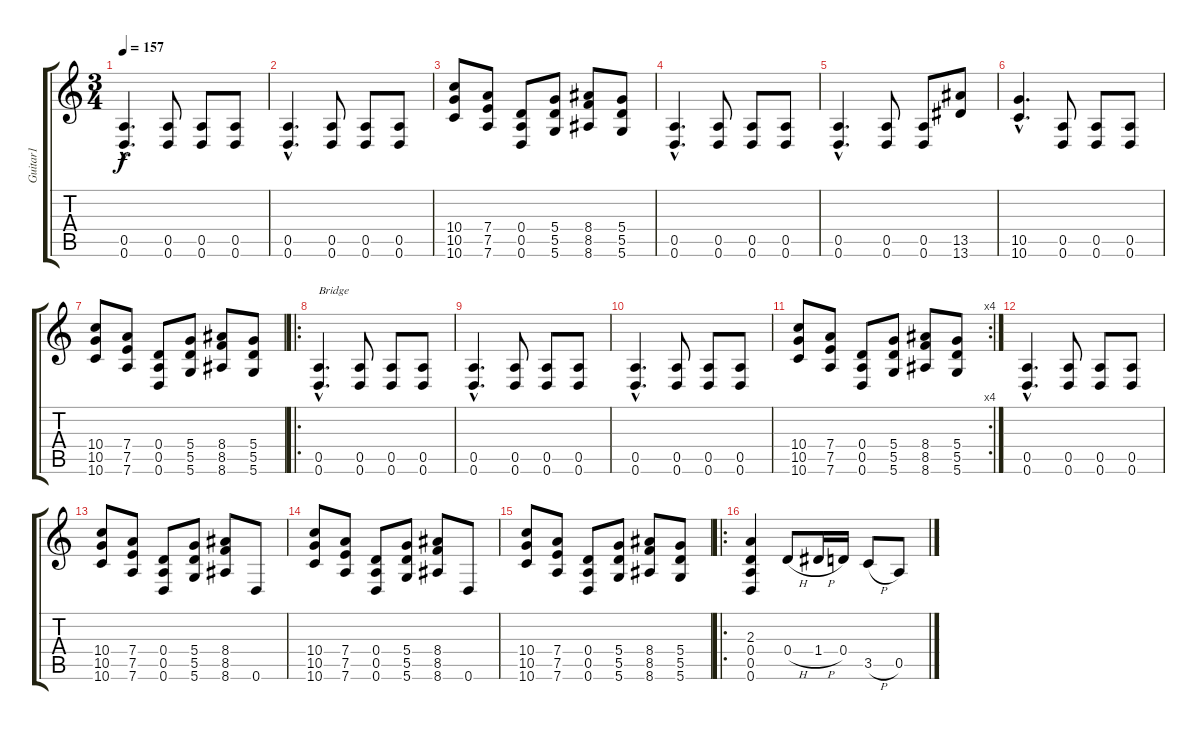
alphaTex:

\track ("Guitar1" "Guitar1") {instrument overdrivenguitar}
\staff {score tabs}
\tuning (E4 B3 G3 D3 A2 D2) {hide}
\ts (3 4)
\tempo 157
\clef g2
\ks c
(0.5{hac} 0.6{hac}).4{d dy f} (0.5 0.6).8 (0.5 0.6).8 (0.5 0.6).8 |
(0.5{hac} 0.6{hac}).4{d} (0.5 0.6).8 (0.5 0.6).8 (0.5 0.6).8 |
(10.4 10.5 10.6).8 (7.4 7.5 7.6).8 (0.4 0.5 0.6).8 (5.4 5.5 5.6).8 (8.4 8.5 8.6).8 (5.4 5.5 5.6).8 |
(0.5{hac} 0.6{hac}).4{d} (0.5 0.6).8 (0.5 0.6).8 (0.5 0.6).8 |
(0.5{hac} 0.6{hac}).4{d} (0.5 0.6).8 (0.5 0.6).8 (13.5 13.6).8 |
(10.5{hac} 10.6{hac}).4{d} (0.5 0.6).8 (0.5 0.6).8 (0.5 0.6).8 |
(10.4 10.5 10.6).8 (7.4 7.5 7.6).8 (0.4 0.5 0.6).8 (5.4 5.5 5.6).8 (8.4 8.5 8.6).8 (5.4 5.5 5.6).8 |
\ro
(0.5{hac} 0.6{hac}).4{d txt "Bridge"} (0.5 0.6).8 (0.5 0.6).8 (0.5 0.6).8 |
(0.5{hac} 0.6{hac}).4{d} (0.5 0.6).8 (0.5 0.6).8 (0.5 0.6).8 |
(0.5{hac} 0.6{hac}).4{d} (0.5 0.6).8 (0.5 0.6).8 (0.5 0.6).8 |
\rc 4
(10.4 10.5 10.6).8 (7.4 7.5 7.6).8 (0.4 0.5 0.6).8 (5.4 5.5 5.6).8 (8.4 8.5 8.6).8 (5.4 5.5 5.6).8 |
(0.5{hac} 0.6{hac}).4{d} (0.5 0.6).8 (0.5 0.6).8 (0.5 0.6).8 |
(10.4 10.5 10.6).8 (7.4 7.5 7.6).8 (0.4 0.5 0.6).8 (5.4 5.5 5.6).8 (8.4 8.5 8.6).8 0.6.8 |
(10.4 10.5 10.6).8 (7.4 7.5 7.6).8 (0.4 0.5 0.6).8 (5.4 5.5 5.6).8 (8.4 8.5 8.6).8 0.6.8 |
(10.4 10.5 10.6).8 (7.4 7.5 7.6).8 (0.4 0.5 0.6).8 (5.4 5.5 5.6).8 (8.4 8.5 8.6).8 (5.4 5.5 5.6).8 |
\ro
(2.3 0.4 0.5 0.6).4 0.4{h}.8 1.4{h}.16 0.4.16 3.5{h}.8 0.5.8
